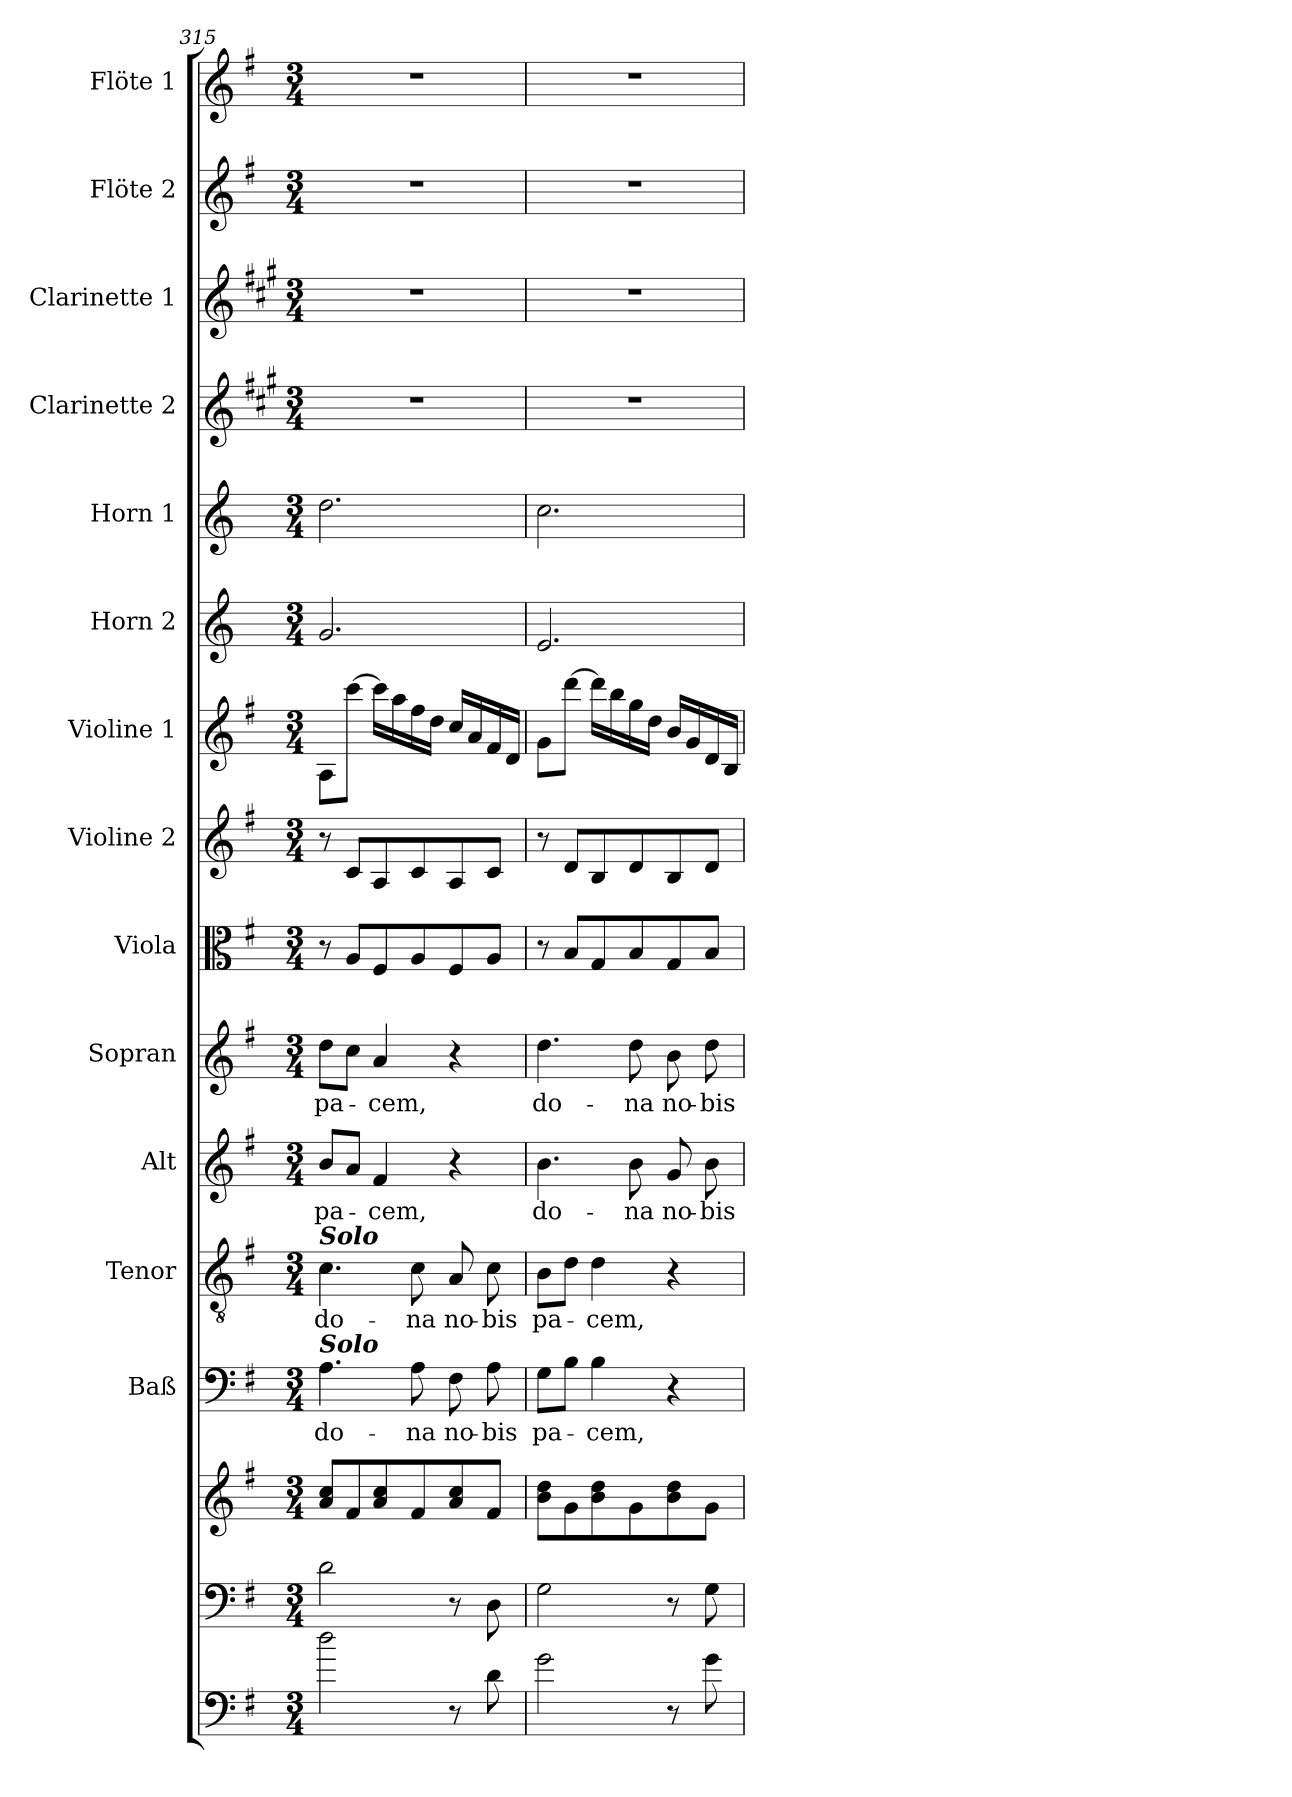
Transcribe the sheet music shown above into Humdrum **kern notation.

**kern	**kern	**kern	**kern	**text	**kern	**text	**kern	**text	**kern	**text	**kern	**kern	**kern	**kern	**kern	**kern	**kern	**kern	**kern
*part15	*part14	*part14	*part13	*part13	*part12	*part12	*part11	*part11	*part10	*part10	*part9	*part8	*part7	*part6	*part5	*part4	*part3	*part2	*part1
*staff16	*staff15	*staff14	*staff13	*staff13	*staff12	*staff12	*staff11	*staff11	*staff10	*staff10	*staff9	*staff8	*staff7	*staff6	*staff5	*staff4	*staff3	*staff2	*staff1
*	*	*	*I"Baß	*	*I"Tenor	*	*I"Alt	*	*I"Sopran	*	*I"Viola	*I"Violine 2	*I"Violine 1	*I"Horn 2	*I"Horn 1	*I"Clarinette 2	*I"Clarinette 1	*I"Flöte 2	*I"Flöte 1
*	*	*	*I'Baß	*	*I'Ten	*	*I'Alt	*	*I'Sop	*	*I'Vla.	*I'Vln. 2	*I'Vln. 1	*I'Hrn. 2	*I'Hrn. 1	*I'Cl. 2	*I'Cl. 1	*I'Fl. 2	*I'Fl. 1
*clefF4	*clefF4	*clefG2	*clefF4	*	*clefGv2	*	*clefG2	*	*clefG2	*	*clefC3	*clefG2	*clefG2	*clefG2	*clefG2	*clefG2	*clefG2	*clefG2	*clefG2
*ITrd7c12	*	*	*	*	*	*	*	*	*	*	*	*	*	*ITrd3c5	*ITrd3c5	*ITrd1c2	*ITrd1c2	*	*
*k[f#]	*k[f#]	*k[f#]	*k[f#]	*	*k[f#]	*	*k[f#]	*	*k[f#]	*	*k[f#]	*k[f#]	*k[f#]	*k[f#]	*k[f#]	*k[f#]	*k[f#]	*k[f#]	*k[f#]
*G:	*G:	*G:	*G:	*	*G:	*	*G:	*	*G:	*	*G:	*G:	*G:	*G:	*G:	*G:	*G:	*G:	*G:
*M3/4	*M3/4	*M3/4	*M3/4	*	*M3/4	*	*M3/4	*	*M3/4	*	*M3/4	*M3/4	*M3/4	*M3/4	*M3/4	*M3/4	*M3/4	*M3/4	*M3/4
=315	=315	=315	=315	=315	=315	=315	=315	=315	=315	=315	=315	=315	=315	=315	=315	=315	=315	=315	=315
!	!	!	!	!	!LO:TX:a:Bi:t=Solo	!	!	!	!	!	!	!	!	!	!	!	!	!	!
!	!	!	!LO:TX:a:Bi:t=Solo	!	!	!	!	!	!	!	!	!	!	!	!	!	!	!	!
!	!	!	!	!LO:LY:b	!	!LO:LY:b	!	!LO:LY:b	!	!LO:LY:b	!	!	!	!	!	!	!	!	!
2d\	2d\	8a/ 8cc/L	4.A\	do-	4.c\	do-	8b/L	pa-	8dd\L	pa-	8r	8r	8A\L	2.d/	2.a\	2.r	2.r	2.r	2.r
.	.	8f#/	.	.	.	.	8a/J	.	8cc\J	.	8A/L	8c/L	[8ccc\J	.	.	.	.	.	.
!	!	!	!	!	!	!	!	!LO:LY:b	!	!LO:LY:b	!	!	!	!	!	!	!	!	!
.	.	8a/ 8cc/	.	.	.	.	4f#/	-cem,	4a/	-cem,	8F#/	8A/	16ccc\LL]	.	.	.	.	.	.
.	.	.	.	.	.	.	.	.	.	.	.	.	16aa\	.	.	.	.	.	.
!	!	!	!	!LO:LY:b	!	!LO:LY:b	!	!	!	!	!	!	!	!	!	!	!	!	!
.	.	8f#/	8A\	-na	8c\	-na	.	.	.	.	8A/	8c/	16ff#\	.	.	.	.	.	.
.	.	.	.	.	.	.	.	.	.	.	.	.	16dd\JJ	.	.	.	.	.	.
!	!	!	!	!LO:LY:b	!	!LO:LY:b	!	!	!	!	!	!	!	!	!	!	!	!	!
8r	8r	8a/ 8cc/	8F#\	no-	8A/	no-	4r	.	4r	.	8F#/	8A/	16cc/LL	.	.	.	.	.	.
.	.	.	.	.	.	.	.	.	.	.	.	.	16a/	.	.	.	.	.	.
!	!	!	!	!LO:LY:b	!	!LO:LY:b	!	!	!	!	!	!	!	!	!	!	!	!	!
8D\	8D\	8f#/J	8A\	-bis	8c\	-bis	.	.	.	.	8A/J	8c/J	16f#/	.	.	.	.	.	.
.	.	.	.	.	.	.	.	.	.	.	.	.	16d/JJ	.	.	.	.	.	.
!!LO:PB:g=z
=316	=316	=316	=316	=316	=316	=316	=316	=316	=316	=316	=316	=316	=316	=316	=316	=316	=316	=316	=316
!	!	!	!	!LO:LY:b	!	!LO:LY:b	!	!LO:LY:b	!	!LO:LY:b	!	!	!	!	!	!	!	!	!
2G\	2G\	8b\ 8dd\L	8G\L	pa-	8B\L	pa-	4.b\	do-	4.dd\	do-	8r	8r	8g\L	2.B/	2.g\	2.r	2.r	2.r	2.r
.	.	8g\	8B\J	.	8d\J	.	.	.	.	.	8B/L	8d/L	[8ddd\J	.	.	.	.	.	.
!	!	!	!	!LO:LY:b	!	!LO:LY:b	!	!	!	!	!	!	!	!	!	!	!	!	!
.	.	8b\ 8dd\	4B\	-cem,	4d\	-cem,	.	.	.	.	8G/	8B/	16ddd\LL]	.	.	.	.	.	.
.	.	.	.	.	.	.	.	.	.	.	.	.	16bb\	.	.	.	.	.	.
!	!	!	!	!	!	!	!	!LO:LY:b	!	!LO:LY:b	!	!	!	!	!	!	!	!	!
.	.	8g\	.	.	.	.	8b\	-na	8dd\	-na	8B/	8d/	16gg\	.	.	.	.	.	.
.	.	.	.	.	.	.	.	.	.	.	.	.	16dd\JJ	.	.	.	.	.	.
!	!	!	!	!	!	!	!	!LO:LY:b	!	!LO:LY:b	!	!	!	!	!	!	!	!	!
8r	8r	8b\ 8dd\	4r	.	4r	.	8g/	no-	8b\	no-	8G/	8B/	16b/LL	.	.	.	.	.	.
.	.	.	.	.	.	.	.	.	.	.	.	.	16g/	.	.	.	.	.	.
!	!	!	!	!	!	!	!	!LO:LY:b	!	!LO:LY:b	!	!	!	!	!	!	!	!	!
8G\	8G\	8g\J	.	.	.	.	8b\	-bis	8dd\	-bis	8B/J	8d/J	16d/	.	.	.	.	.	.
.	.	.	.	.	.	.	.	.	.	.	.	.	16B/JJ	.	.	.	.	.	.
=	=	=	=	=	=	=	=	=	=	=	=	=	=	=	=	=	=	=	=
*-	*-	*-	*-	*-	*-	*-	*-	*-	*-	*-	*-	*-	*-	*-	*-	*-	*-	*-	*-
